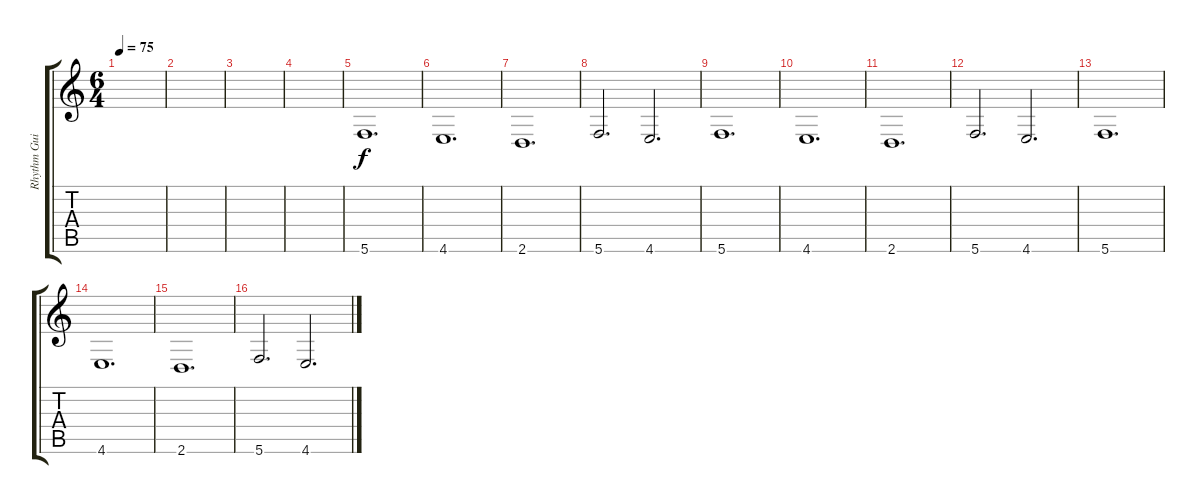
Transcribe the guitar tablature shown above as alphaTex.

\track ("Rhythm Guitar" "Rhythm Gui") {instrument distortionguitar}
\staff {score tabs}
\tuning (D4 A3 F3 C3 G2 C2) {hide}
\ts (6 4)
\tempo 75
\clef g2
\ks c
|
|
|
|
5.6.1{d} |
4.6.1{d} |
2.6.1{d} |
5.6.2{d} 4.6.2{d} |
5.6.1{d} |
4.6.1{d} |
2.6.1{d} |
5.6.2{d} 4.6.2{d} |
5.6.1{d} |
4.6.1{d} |
2.6.1{d} |
5.6.2{d} 4.6.2{d}
